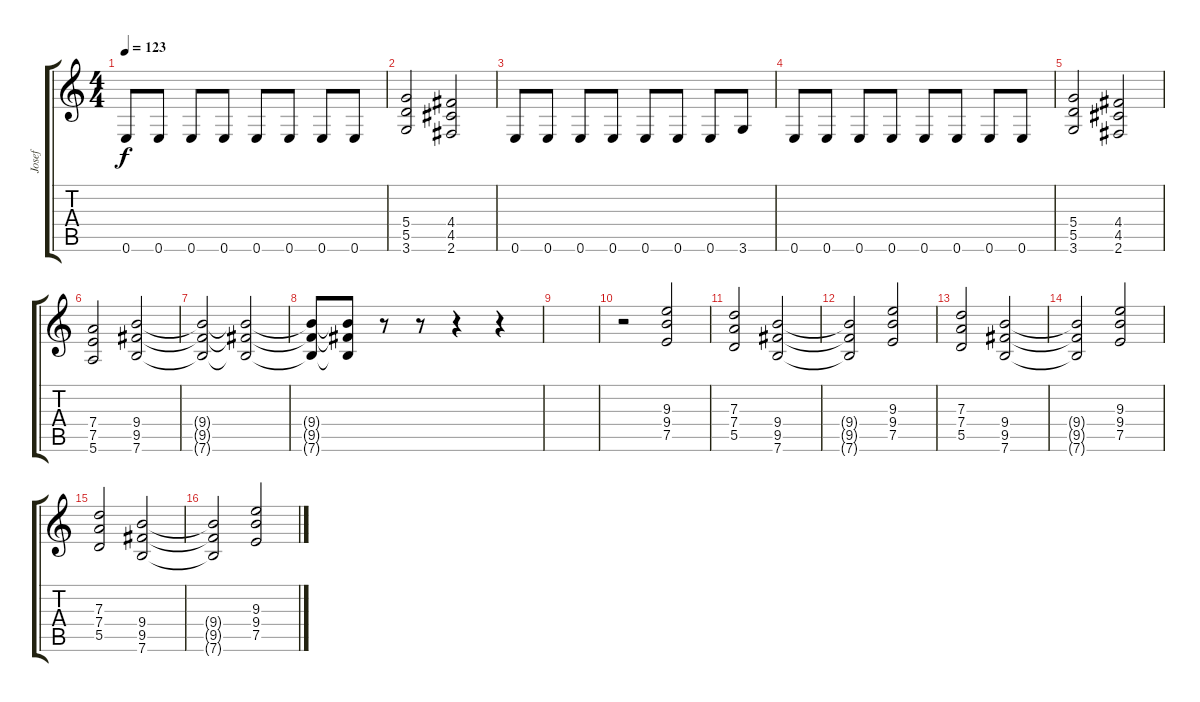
\track ("Josef" "Josef") {instrument overdrivenguitar}
\staff {score tabs}
\tuning (E4 B3 G3 D3 A2 E2) {hide}
\ts (4 4)
\tempo 123
\clef g2
\ks c
0.6.8{dy f} 0.6.8 0.6.8 0.6.8 0.6.8 0.6.8 0.6.8 0.6.8 |
(5.4 5.5 3.6).2 (4.4 4.5 2.6).2 |
0.6.8 0.6.8 0.6.8 0.6.8 0.6.8 0.6.8 0.6.8 3.6.8 |
0.6.8 0.6.8 0.6.8 0.6.8 0.6.8 0.6.8 0.6.8 0.6.8 |
(5.4 5.5 3.6).2 (4.4 4.5 2.6).2 |
(7.4 7.5 5.6).2 (9.4 9.5 7.6).2 |
(9.4{t} 9.5{t} 7.6{t}).2 (9.4{t} 9.5{t} 7.6{t}).2 |
(9.4{t} 9.5{t} 7.6{t}).8 (9.4{t} 9.5{t} 7.6{t}).8 r.8 r.8 r.4 r.4 |
|
r.2 (9.3 9.4 7.5).2 |
(7.3 7.4 5.5).2 (9.4 9.5 7.6).2 |
(9.4{t} 9.5{t} 7.6{t}).2 (9.3 9.4 7.5).2 |
(7.3 7.4 5.5).2 (9.4 9.5 7.6).2 |
(9.4{t} 9.5{t} 7.6{t}).2 (9.3 9.4 7.5).2 |
(7.3 7.4 5.5).2 (9.4 9.5 7.6).2 |
(9.4{t} 9.5{t} 7.6{t}).2 (9.3 9.4 7.5).2
